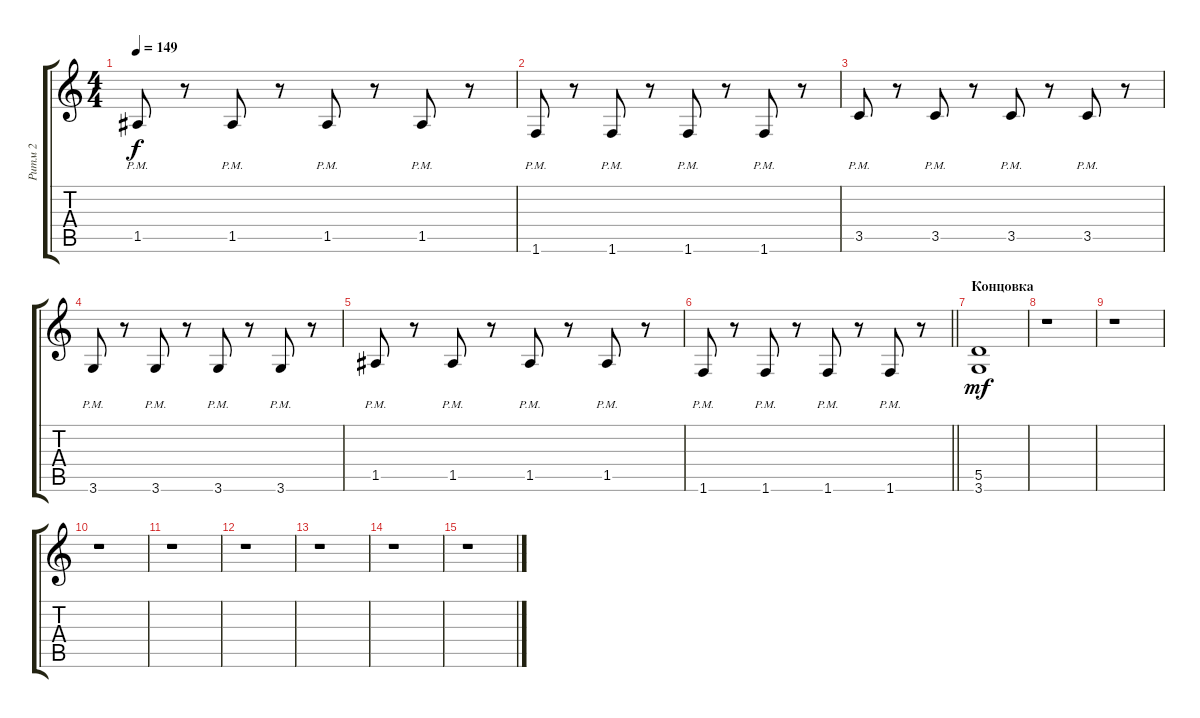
\track ("Ритм 2" "Ритм 2") {instrument distortionguitar}
\staff {score tabs}
\tuning (E4 B3 G3 D3 A2 E2) {hide}
\ts (4 4)
\tempo 149
\clef g2
\ks c
1.5{pm}.8{dy f} r.8 1.5{pm}.8 r.8 1.5{pm}.8 r.8 1.5{pm}.8 r.8 |
1.6{pm}.8 r.8 1.6{pm}.8 r.8 1.6{pm}.8 r.8 1.6{pm}.8 r.8 |
3.5{pm}.8 r.8 3.5{pm}.8 r.8 3.5{pm}.8 r.8 3.5{pm}.8 r.8 |
3.6{pm}.8 r.8 3.6{pm}.8 r.8 3.6{pm}.8 r.8 3.6{pm}.8 r.8 |
1.5{pm}.8 r.8 1.5{pm}.8 r.8 1.5{pm}.8 r.8 1.5{pm}.8 r.8 |
\barLineRight lightlight
1.6{pm}.8 r.8 1.6{pm}.8 r.8 1.6{pm}.8 r.8 1.6{pm}.8 r.8 |
\section ("" "Концовка")
(5.5 3.6).1{dy mf} |
r.1 |
r.1 |
r.1 |
r.1 |
r.1 |
r.1 |
r.1 |
r.1
